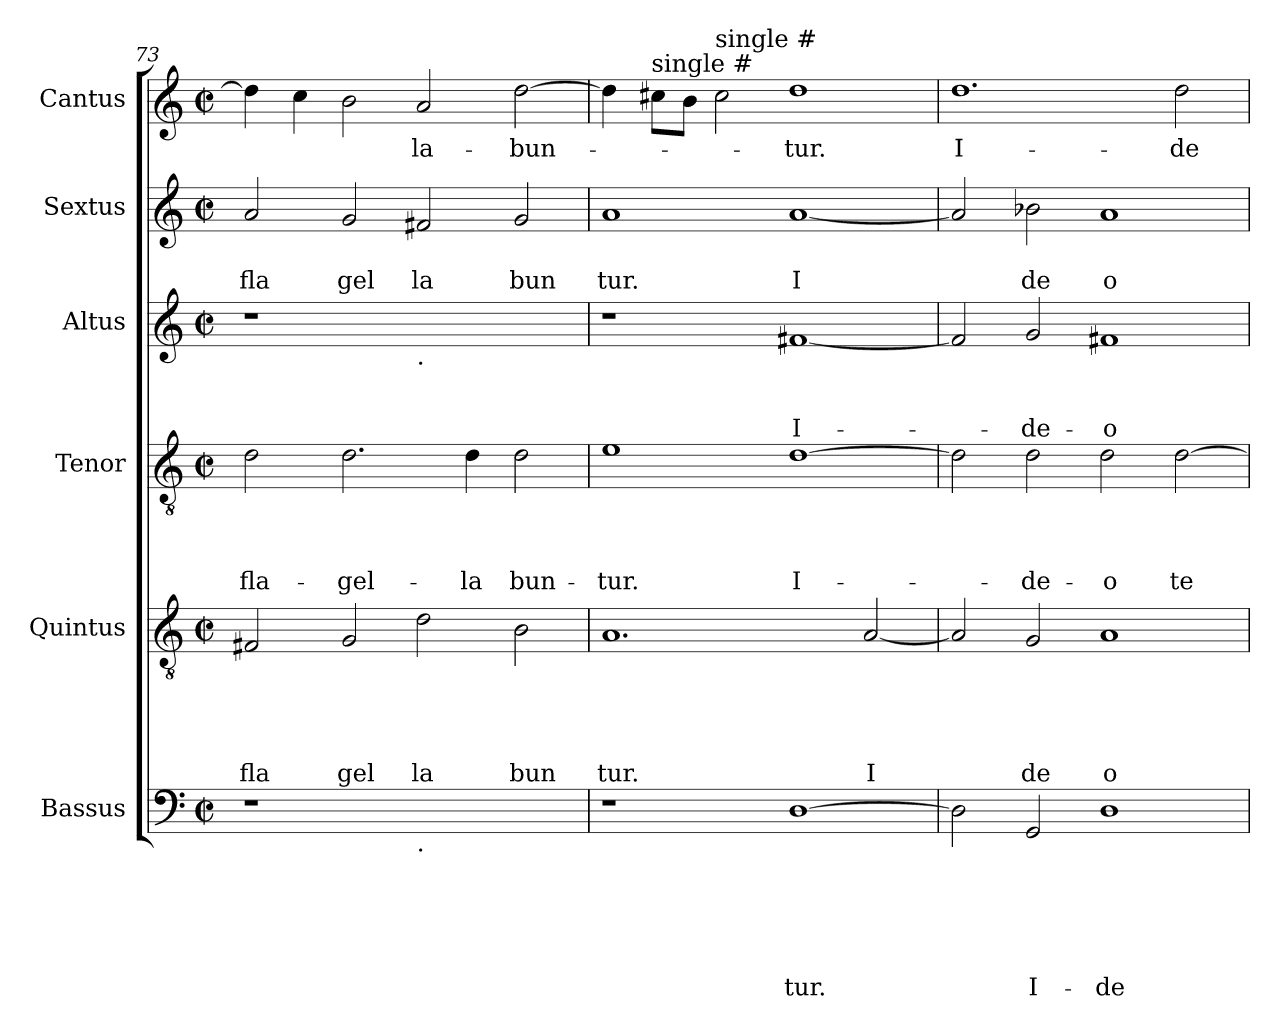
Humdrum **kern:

**kern	**text	**text	**text	**text	**text	**text	**kern	**text	**text	**text	**text	**text	**kern	**text	**text	**text	**text	**kern	**text	**text	**text	**kern	**text	**text	**kern	**text
*part6	*part6	*part6	*part6	*part6	*part6	*part6	*part5	*part5	*part5	*part5	*part5	*part5	*part4	*part4	*part4	*part4	*part4	*part3	*part3	*part3	*part3	*part2	*part2	*part2	*part1	*part1
*staff6	*staff6	*staff6	*staff6	*staff6	*staff6	*staff6	*staff5	*staff5	*staff5	*staff5	*staff5	*staff5	*staff4	*staff4	*staff4	*staff4	*staff4	*staff3	*staff3	*staff3	*staff3	*staff2	*staff2	*staff2	*staff1	*staff1
*I"Bassus	*	*	*	*	*	*	*I"Quintus	*	*	*	*	*	*I"Tenor	*	*	*	*	*I"Altus	*	*	*	*I"Sextus	*	*	*I"Cantus	*
*clefF4	*	*	*	*	*	*	*clefGv2	*	*	*	*	*	*clefGv2	*	*	*	*	*clefG2	*	*	*	*clefG2	*	*	*clefG2	*
*k[]	*	*	*	*	*	*	*k[]	*	*	*	*	*	*k[]	*	*	*	*	*k[]	*	*	*	*k[]	*	*	*k[]	*
*C:	*	*	*	*	*	*	*C:	*	*	*	*	*	*C:	*	*	*	*	*C:	*	*	*	*C:	*	*	*C:	*
*M2/2	*	*	*	*	*	*	*M2/2	*	*	*	*	*	*M2/2	*	*	*	*	*M2/2	*	*	*	*M2/2	*	*	*M2/2	*
*met(c|)	*	*	*	*	*	*	*met(c|)	*	*	*	*	*	*met(c|)	*	*	*	*	*met(c|)	*	*	*	*met(c|)	*	*	*met(c|)	*
=73	=73	=73	=73	=73	=73	=73	=73	=73	=73	=73	=73	=73	=73	=73	=73	=73	=73	=73	=73	=73	=73	=73	=73	=73	=73	=73
!	!	!	!	!	!	!	!	!	!	!	!	!LO:LY:b	!	!	!	!	!LO:LY:b	!	!	!	!	!	!	!LO:LY:b	!	!
1r	.	.	.	.	.	.	2F#X/	.	.	.	.	fla	2d\	.	.	.	fla-	1r	.	.	.	2a/	.	fla	4dd\]	.
.	.	.	.	.	.	.	.	.	.	.	.	.	.	.	.	.	.	.	.	.	.	.	.	.	4cc\	.
!	!	!	!	!	!	!	!	!	!	!	!	!LO:LY:b	!	!	!	!	!LO:LY:b	!	!	!	!	!	!	!LO:LY:b	!	!
.	.	.	.	.	.	.	2G/	.	.	.	.	gel	2.d\	.	.	.	-gel-	.	.	.	.	2g/	.	gel	2b\	.
!	!	!	!	!	!	!	!	!	!	!	!	!	!	!	!	!	!	!LO:TX:b:t=.	!	!	!	!	!	!	!	!
!LO:TX:b:t=.	!	!	!	!	!	!	!	!	!	!	!	!	!	!	!	!	!	!	!	!	!	!	!	!	!	!
!	!	!	!	!	!	!	!	!	!	!	!	!LO:LY:b	!	!	!	!	!	!	!	!	!	!	!	!LO:LY:b	!	!LO:LY:b
1ryy	.	.	.	.	.	.	2d\	.	.	.	.	la	.	.	.	.	.	1ryy	.	.	.	2f#X/	.	la	2a/	-la-
!	!	!	!	!	!	!	!	!	!	!	!	!	!	!	!	!	!LO:LY:b	!	!	!	!	!	!	!	!	!
.	.	.	.	.	.	.	.	.	.	.	.	.	4d\	.	.	.	-la	.	.	.	.	.	.	.	.	.
!	!	!	!	!	!	!	!	!	!	!	!	!LO:LY:b	!	!	!	!	!LO:LY:b	!	!	!	!	!	!	!LO:LY:b	!	!LO:LY:b
.	.	.	.	.	.	.	2B\	.	.	.	.	bun	2d\	.	.	.	bun-	.	.	.	.	2g/	.	bun	[>2dd\	-bun-
=74	=74	=74	=74	=74	=74	=74	=74	=74	=74	=74	=74	=74	=74	=74	=74	=74	=74	=74	=74	=74	=74	=74	=74	=74	=74	=74
!	!	!	!	!	!	!	!	!	!	!	!	!LO:LY:b	!	!	!	!	!LO:LY:b	!	!	!	!	!	!	!LO:LY:b	!	!
1r	.	.	.	.	.	.	1.A	.	.	.	.	tur.	1e	.	.	.	-tur.	1r	.	.	.	1a	.	tur.	4dd\]	.
!	!	!	!	!	!	!	!	!	!	!	!	!	!	!	!	!	!	!	!	!	!	!	!	!	!LO:TX:a:t=single #	!
.	.	.	.	.	.	.	.	.	.	.	.	.	.	.	.	.	.	.	.	.	.	.	.	.	8cc#\L	.
.	.	.	.	.	.	.	.	.	.	.	.	.	.	.	.	.	.	.	.	.	.	.	.	.	8b\J	.
!	!	!	!	!	!	!	!	!	!	!	!	!	!	!	!	!	!	!	!	!	!	!	!	!	!LO:TX:a:t=single #	!
.	.	.	.	.	.	.	.	.	.	.	.	.	.	.	.	.	.	.	.	.	.	.	.	.	2cc#\	.
!	!	!	!	!	!	!LO:LY:b	!	!	!	!	!	!	!	!	!	!	!LO:LY:b	!	!	!	!LO:LY:b	!	!	!LO:LY:b	!	!LO:LY:b
[>1D	.	.	.	.	.	-tur.	.	.	.	.	.	.	[>1d	.	.	.	I-	[<1f#X	.	.	I-	[<1a	.	I	1dd	-tur.
!	!	!	!	!	!	!	!	!	!	!	!	!LO:LY:b	!	!	!	!	!	!	!	!	!	!	!	!	!	!
.	.	.	.	.	.	.	[<2A/	.	.	.	.	I	.	.	.	.	.	.	.	.	.	.	.	.	.	.
=75	=75	=75	=75	=75	=75	=75	=75	=75	=75	=75	=75	=75	=75	=75	=75	=75	=75	=75	=75	=75	=75	=75	=75	=75	=75	=75
!	!	!	!	!	!	!	!	!	!	!	!	!	!	!	!	!	!	!	!	!	!	!	!	!	!	!LO:LY:b
2D\]	.	.	.	.	.	.	2A/]	.	.	.	.	.	2d\]	.	.	.	.	2f#/]	.	.	.	2a/]	.	.	1.dd	I-
!	!	!	!	!	!	!LO:LY:b	!	!	!	!	!	!LO:LY:b	!	!	!	!	!LO:LY:b	!	!	!	!LO:LY:b	!	!	!LO:LY:b	!	!
2GG/	.	.	.	.	.	I-	2G/	.	.	.	.	de	2d\	.	.	.	-de-	2g/	.	.	-de-	2b-X\	.	de	.	.
!	!	!	!	!	!	!LO:LY:b	!	!	!	!	!	!LO:LY:b	!	!	!	!	!LO:LY:b	!	!	!	!LO:LY:b	!	!	!LO:LY:b	!	!
1D	.	.	.	.	.	-de-	1A	.	.	.	.	o	2d\	.	.	.	-o	1f#X	.	.	-o	1a	.	o	.	.
!	!	!	!	!	!	!	!	!	!	!	!	!	!	!	!	!	!LO:LY:b	!	!	!	!	!	!	!	!	!LO:LY:b
.	.	.	.	.	.	.	.	.	.	.	.	.	[>2d\	.	.	.	te-	.	.	.	.	.	.	.	2dd\	-de-
=	=	=	=	=	=	=	=	=	=	=	=	=	=	=	=	=	=	=	=	=	=	=	=	=	=	=
*-	*-	*-	*-	*-	*-	*-	*-	*-	*-	*-	*-	*-	*-	*-	*-	*-	*-	*-	*-	*-	*-	*-	*-	*-	*-	*-
